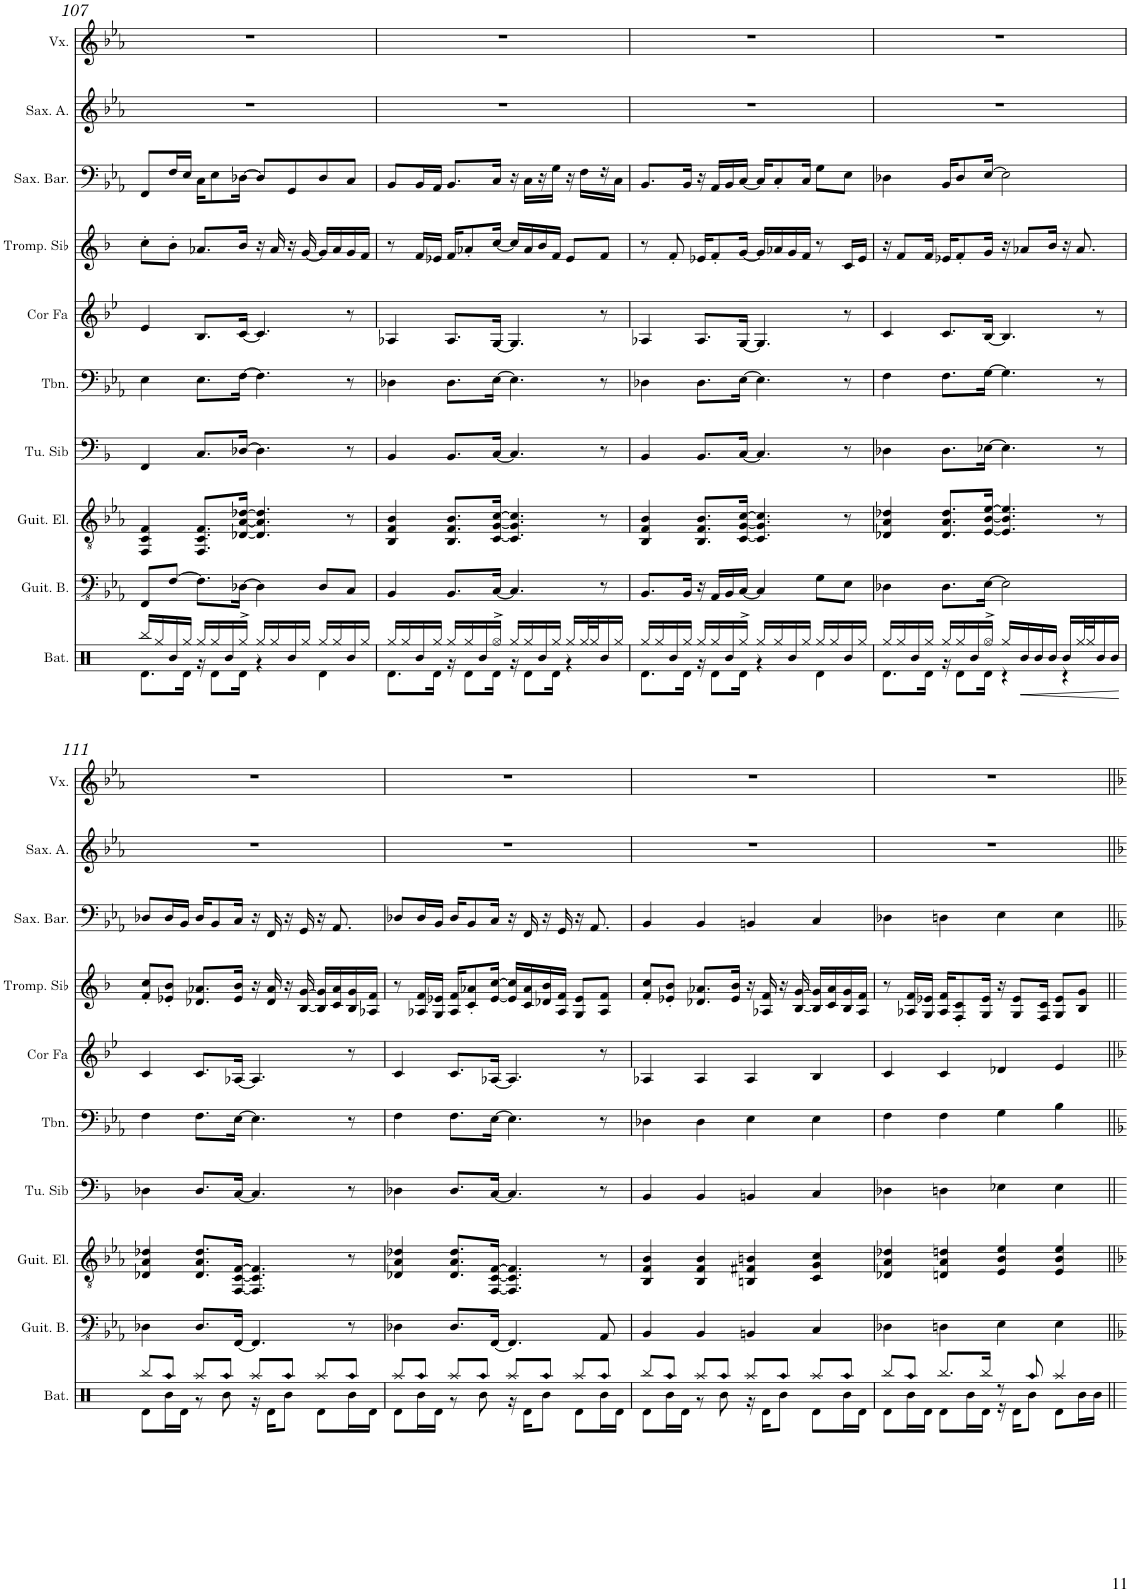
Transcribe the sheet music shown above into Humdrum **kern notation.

**kern	**kern	**kern	**kern	**kern	**kern	**kern
*part7	*part6	*part5	*part4	*part3	*part2	*part1
*staff7	*staff6	*staff5	*staff4	*staff3	*staff2	*staff1
*I"Guitare basse	*I"Guitare électrique	*I"Tuba en Sib	*I"Trombone	*I"Cor en Fa	*I"Trompette en Sib	*I"Saxophone Baryton
*I'Guit. B.	*I'Guit. El.	*I'Tu. Sib	*I'Tbn.	*I'Cor Fa	*I'Tromp. Sib	*I'Sax. Bar.
!!LO:PB:g=z
*clefFv4	*clefGv2	*clefF4	*clefF4	*clefG2	*clefG2	*clefF4
*	*	*	*	*ITrd4c7	*ITrd1c2	*ITrd12c21
*k[b-e-a-]	*k[b-e-a-]	*k[b-]	*k[b-e-a-]	*k[b-e-]	*k[b-]	*k[b-e-a-]
*M4/4	*M4/4	*M4/4	*M4/4	*M4/4	*M4/4	*M4/4
=107	=107	=107	=107	=107	=107	=107
8FFF/L	4FF/ 4C/ 4F/	4FF/	4E-\	4e-/	8cc'\L	8FF/L
[8FF/J	.	.	.	.	8b-'\J	16F/L
.	.	.	.	.	.	16E-/JJ
8.FF\L]	8.FF/ 8.C/ 8.F/L	8.C/L	8.E-\L	8.B-/L	8.a-X/L	16C\KL
.	.	.	.	.	.	8E-\
[16DD-X\Jk	[16D-X/ [16A-/ [16d-X/Jk	[16D-X/Jk	[16F\Jk	[16c/Jk	16b-/Jk	[16D-X\Jk
4DD-\]	4.D-/] 4.A-/] 4.d-/]	4.D-\]	4.F\]	4.c/]	16r	8D-/L]
.	.	.	.	.	16a-/	.
.	.	.	.	.	16r	8GG/
.	.	.	.	.	[16g/	.
8DD-/L	.	.	.	.	16g/LL]	8D-/
.	.	.	.	.	16a-/	.
8CC/J	8r	8r	8r	8r	16g/	8C/J
.	.	.	.	.	16f/JJ	.
=108	=108	=108	=108	=108	=108	=108
4BBB-/	4BB-/ 4F/ 4B-/	4BB-/	4D-X\	4A-X/	8r	8BB-/L
.	.	.	.	.	16f/LL	16BB-/L
.	.	.	.	.	16e-X/JJ	16AA-/JJ
8.BBB-/L	8.BB-/ 8.F/ 8.B-/L	8.BB-/L	8.D-\L	8.A-/L	16f/KL	8.BB-/L
.	.	.	.	.	8a-X'/	.
[16CC/Jk	[16C/ [16G/ [16c/Jk	[16C/Jk	[16E-\Jk	[16G/Jk	[16cc/Jk	16C/Jk
4.CC/]	4.C/] 4.G/] 4.c/]	4.C/]	4.E-\]	4.G/]	16cc/LL]	16r
.	.	.	.	.	16a-/	16C\LL
.	.	.	.	.	16b-/	16r
.	.	.	.	.	16f/JJ	16G\JJ
.	.	.	.	.	8e-/L	16r
.	.	.	.	.	.	16F\LL
8r	8r	8r	8r	8r	8f/J	16r
.	.	.	.	.	.	16C\JJ
=109	=109	=109	=109	=109	=109	=109
8.BBB-/L	4BB-/ 4F/ 4B-/	4BB-/	4D-X\	4A-X/	8r	8.BB-/L
.	.	.	.	.	8f'/	.
16BBB-/Jk	.	.	.	.	.	16BB-/Jk
16r	8.BB-/ 8.F/ 8.B-/L	8.BB-/L	8.D-\L	8.A-/L	16e-X/KL	16r
16AAA-/LL	.	.	.	.	8f'/	16AA-/LL
16BBB-/	.	.	.	.	.	16BB-/
[16CC/JJ	[16C/ [16G/ [16c/Jk	[16C/Jk	[16E-\Jk	[16G/Jk	[16g/Jk	[16C/JJ
4CC/]	4.C/] 4.G/] 4.c/]	4.C/]	4.E-\]	4.G/]	16g/LL]	16C/KL]
.	.	.	.	.	16a-X/	8C'/
.	.	.	.	.	16g/	.
.	.	.	.	.	16f/JJ	16C/Jk
8GG\L	.	.	.	.	8r	8G\L
8EE-\J	8r	8r	8r	8r	16c/LL	8E-\J
.	.	.	.	.	16e-/JJ	.
=110	=110	=110	=110	=110	=110	=110
4DD-X\	4D-X/ 4A-/ 4d-X/	4D-X\	4F\	4c/	16r	4D-X\
.	.	.	.	.	8f/L	.
.	.	.	.	.	16f/Jk	.
8.DD-\L	8.D-/ 8.A-/ 8.d-/L	8.D-\L	8.F\L	8.c/L	16e-X/KL	16BB-/KL
.	.	.	.	.	8f'/	8D-/
[16EE-\Jk	[16E-/ [16B-/ [16e-/Jk	[16E-X\Jk	[16G\Jk	[16B-/Jk	16g/Jk	[16E-/Jk
2EE-\]	4.E-/] 4.B-/] 4.e-/]	4.E-\]	4.G\]	4.B-/]	16r	2E-\]
.	.	.	.	.	8a-X/L	.
.	.	.	.	.	16b-/Jk	.
.	.	.	.	.	16r	.
.	.	.	.	.	8.a-/	.
.	8r	8r	8r	8r	.	.
!!LO:LB:g=z
=111	=111	=111	=111	=111	=111	=111
4DD-X\	4D-X/ 4A-/ 4d-X/	4D-X\	4F\	4c/	8f/' 8cc/'L	8D-X/L
.	.	.	.	.	8e-X/' 8b-/'J	16D-/L
.	.	.	.	.	.	16BB-/JJ
8.DD-/L	8.D-/ 8.A-/ 8.d-/L	8.D-/L	8.F\L	8.c/L	8.d-X/ 8.a-X/L	16D-/KL
.	.	.	.	.	.	8BB-/
[16FFF/Jk	[16FF/ [16C/ [16F/Jk	[16C/Jk	[16E-\Jk	[16A-X/Jk	16e-/ 16b-/Jk	16C/Jk
4.FFF/]	4.FF/] 4.C/] 4.F/]	4.C/]	4.E-\]	4.A-/]	16r	16r
.	.	.	.	.	16d-/ 16a-/	16FF/
.	.	.	.	.	16r	16r
.	.	.	.	.	[16B-/ [16g/	16GG/
.	.	.	.	.	16B-/] 16g/]LL	16r
.	.	.	.	.	16c/ 16a-/	8.AA-/
8r	8r	8r	8r	8r	16B-/ 16g/	.
.	.	.	.	.	16A-X/ 16f/JJ	.
=112	=112	=112	=112	=112	=112	=112
4DD-X\	4D-X/ 4A-/ 4d-X/	4D-X\	4F\	4c/	8r	8D-X/L
.	.	.	.	.	16A-X/ 16f/LL	16D-/L
.	.	.	.	.	16G/ 16e-X/JJ	16BB-/JJ
8.DD-/L	8.D-/ 8.A-/ 8.d-/L	8.D-/L	8.F\L	8.c/L	16A-/ 16f/KL	16D-/KL
.	.	.	.	.	8c/' 8a-X/'	8BB-/
[16FFF/Jk	[16FF/ [16C/ [16F/Jk	[16C/Jk	[16E-\Jk	[16A-X/Jk	[16e-/ [16cc/Jk	16C/Jk
4.FFF/]	4.FF/] 4.C/] 4.F/]	4.C/]	4.E-\]	4.A-/]	16e-/] 16cc/]LL	16r
.	.	.	.	.	16c/ 16a-/	16FF/
.	.	.	.	.	16d-X/ 16b-/	16r
.	.	.	.	.	16A-/ 16f/JJ	16GG/
.	.	.	.	.	8G/ 8e-/L	16r
.	.	.	.	.	.	8.AA-/
8AAA-/	8r	8r	8r	8r	8A-/ 8f/J	.
=113	=113	=113	=113	=113	=113	=113
4BBB-/	4BB-/ 4F/ 4B-/	4BB-/	4D-X\	4A-X/	8f/' 8cc/'L	4BB-/
.	.	.	.	.	8e-X/' 8b-/'J	.
4BBB-/	4BB-/ 4F/ 4B-/	4BB-/	4D-\	4A-/	8.d-X/ 8.a-X/L	4BB-/
.	.	.	.	.	16e-/ 16b-/Jk	.
4BBBn/	4BBn/ 4F#X/ 4Bn/	4BBn/	4E-\	4A-/	16r	4BBn/
.	.	.	.	.	16A-X/ 16f/	.
.	.	.	.	.	16r	.
.	.	.	.	.	[16B-/ [16g/	.
4CC/	4C/ 4G/ 4c/	4C/	4E-\	4B-/	16B-/] 16g/]LL	4C/
.	.	.	.	.	16c/ 16a-/	.
.	.	.	.	.	16B-/ 16g/	.
.	.	.	.	.	16A-/ 16f/JJ	.
=114	=114	=114	=114	=114	=114	=114
4DD-X\	4D-X/ 4A-/ 4d-X/	4D-X\	4F\	4c/	8r	4D-X\
.	.	.	.	.	16A-X/ 16f/LL	.
.	.	.	.	.	16G/ 16e-X/JJ	.
4DDn\	4Dn/ 4A-/ 4dn/	4Dn\	4F\	4c/	16A-/ 16f/KL	4Dn\
.	.	.	.	.	8F/' 8c/'	.
.	.	.	.	.	16G/ 16e-/Jk	.
4EE-\	4E-/ 4B-/ 4e-/	4E-X\	4G\	4d-X/	16r	4E-\
.	.	.	.	.	8G/ 8e-/L	.
.	.	.	.	.	16F/ 16c/Jk	.
4EE-\	4E-/ 4B-/ 4e-/	4E-\	4B-\	4e-/	8G/ 8e-/L	4E-\
.	.	.	.	.	8B-/ 8g/J	.
=||	=||	=||	=||	=||	=||	=||
*-	*-	*-	*-	*-	*-	*-
